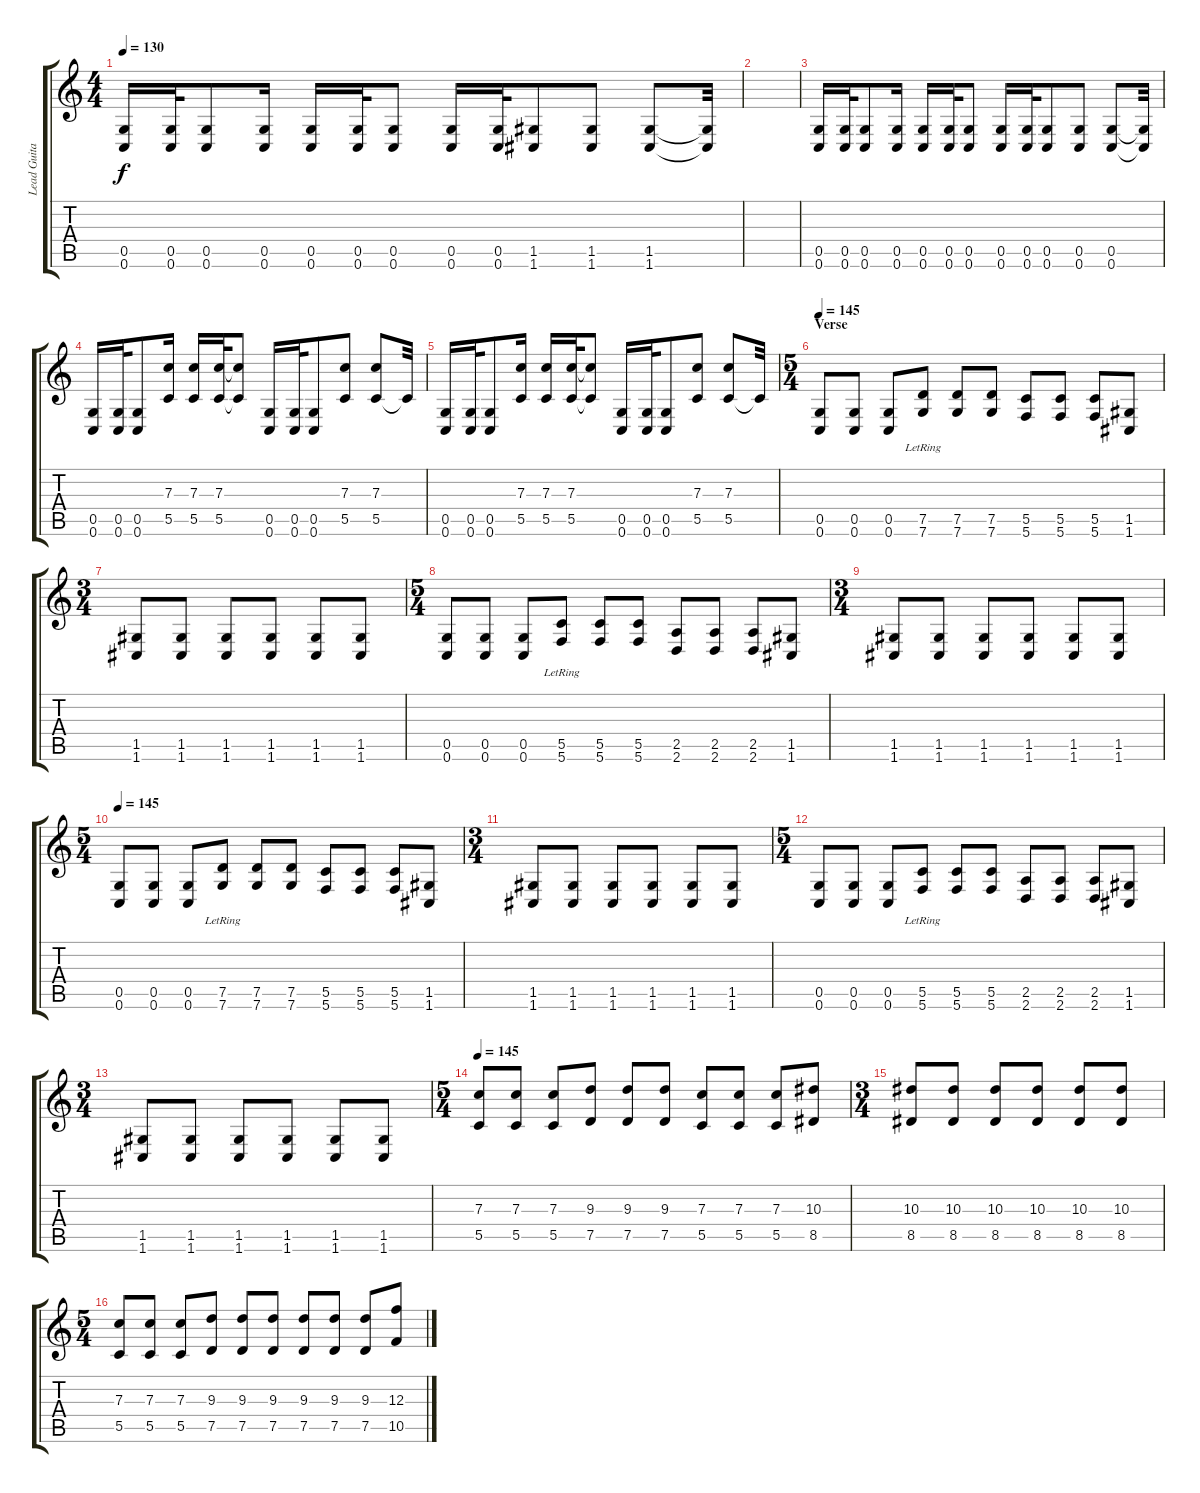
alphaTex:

\track ("Lead Guitar" "Lead Guita") {instrument electricguitarjazz}
\staff {score tabs}
\tuning (D4 A3 F3 C3 G2 C2) {hide}
\ts (4 4)
\tempo 130
\clef g2
\ks c
(0.5 0.6).16{dy f} (0.5 0.6).32 (0.5 0.6).8 (0.5 0.6).16 (0.5 0.6).16 (0.5 0.6).32 (0.5 0.6).8 (0.5 0.6).16 (0.5 0.6).32 (1.5 1.6).8 (1.5 1.6).8 (1.5 1.6).8 (1.5{t} 1.6{t}).32 |
|
(0.5 0.6).16 (0.5 0.6).32 (0.5 0.6).8 (0.5 0.6).16 (0.5 0.6).16 (0.5 0.6).32 (0.5 0.6).8 (0.5 0.6).16 (0.5 0.6).32 (0.5 0.6).8 (0.5 0.6).8 (0.5 0.6).8 (0.5{t} 0.6{t}).32 |
(0.5 0.6).16 (0.5 0.6).32 (0.5 0.6).8 (7.3 5.5).16 (7.3 5.5).16 (7.3 5.5).32 (7.3{t} 5.5{t}).8 (0.5 0.6).16 (0.5 0.6).32 (0.5 0.6).8 (7.3 5.5).8 (7.3 5.5).8 5.5{t}.32 |
(0.5 0.6).16 (0.5 0.6).32 (0.5 0.6).8 (7.3 5.5).16 (7.3 5.5).16 (7.3 5.5).32 (7.3{t} 5.5{t}).8 (0.5 0.6).16 (0.5 0.6).32 (0.5 0.6).8 (7.3 5.5).8 (7.3 5.5).8 5.5{t}.32 |
\ts (5 4)
\section ("" "Verse")
\tempo 145
(0.5 0.6).8 (0.5 0.6).8 (0.5 0.6).8 (7.5{lr} 7.6).8 (7.5 7.6).8 (7.5 7.6).8 (5.5 5.6).8 (5.5 5.6).8 (5.5 5.6).8 (1.5 1.6).8 |
\ts (3 4)
(1.5 1.6).8 (1.5 1.6).8 (1.5 1.6).8 (1.5 1.6).8 (1.5 1.6).8 (1.5 1.6).8 |
\ts (5 4)
(0.5 0.6).8 (0.5 0.6).8 (0.5 0.6).8 (5.5{lr} 5.6).8 (5.5 5.6).8 (5.5 5.6).8 (2.5 2.6).8 (2.5 2.6).8 (2.5 2.6).8 (1.5 1.6).8 |
\ts (3 4)
(1.5 1.6).8 (1.5 1.6).8 (1.5 1.6).8 (1.5 1.6).8 (1.5 1.6).8 (1.5 1.6).8 |
\ts (5 4)
\tempo 145
(0.5 0.6).8 (0.5 0.6).8 (0.5 0.6).8 (7.5{lr} 7.6).8 (7.5 7.6).8 (7.5 7.6).8 (5.5 5.6).8 (5.5 5.6).8 (5.5 5.6).8 (1.5 1.6).8 |
\ts (3 4)
(1.5 1.6).8 (1.5 1.6).8 (1.5 1.6).8 (1.5 1.6).8 (1.5 1.6).8 (1.5 1.6).8 |
\ts (5 4)
(0.5 0.6).8 (0.5 0.6).8 (0.5 0.6).8 (5.5{lr} 5.6).8 (5.5 5.6).8 (5.5 5.6).8 (2.5 2.6).8 (2.5 2.6).8 (2.5 2.6).8 (1.5 1.6).8 |
\ts (3 4)
(1.5 1.6).8 (1.5 1.6).8 (1.5 1.6).8 (1.5 1.6).8 (1.5 1.6).8 (1.5 1.6).8 |
\ts (5 4)
\tempo 145
(7.3 5.5).8 (7.3 5.5).8 (7.3 5.5).8 (9.3 7.5).8 (9.3 7.5).8 (9.3 7.5).8 (7.3 5.5).8 (7.3 5.5).8 (7.3 5.5).8 (10.3 8.5).8 |
\ts (3 4)
(10.3 8.5).8 (10.3 8.5).8 (10.3 8.5).8 (10.3 8.5).8 (10.3 8.5).8 (10.3 8.5).8 |
\ts (5 4)
(7.3 5.5).8 (7.3 5.5).8 (7.3 5.5).8 (9.3 7.5).8 (9.3 7.5).8 (9.3 7.5).8 (9.3 7.5).8 (9.3 7.5).8 (9.3 7.5).8 (12.3 10.5).8
